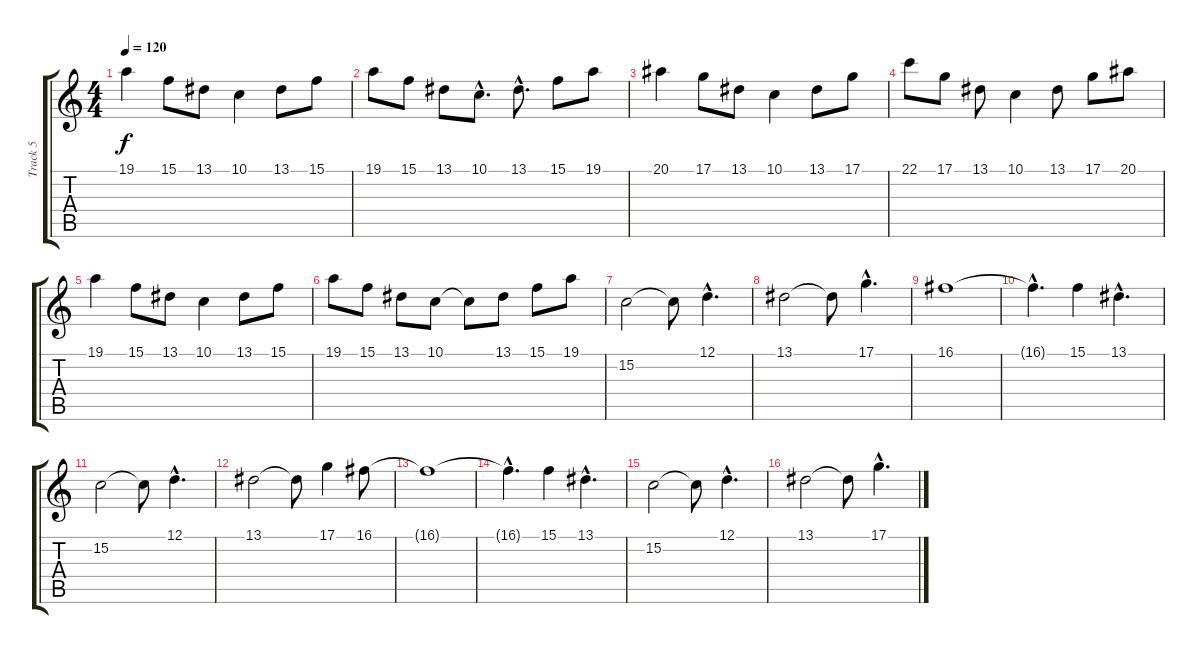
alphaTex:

\track ("Track 5" "Track 5") {instrument fx7echoes}
\staff {score tabs}
\tuning (D4 A3 F3 C3 G2 D2) {hide}
\ts (4 4)
\tempo 120
\clef g2
\ks c
19.1.4{dy f} 15.1.8 13.1.8 10.1.4 13.1.8 15.1.8 |
19.1.8 15.1.8 13.1.8 10.1{hac}.8{d} 13.1{hac}.8{d} 15.1.8 19.1.8 |
20.1.4 17.1.8 13.1.8 10.1.4 13.1.8 17.1.8 |
22.1.8 17.1.8 13.1.8 10.1.4 13.1.8 17.1.8 20.1.8 |
19.1.4 15.1.8 13.1.8 10.1.4 13.1.8 15.1.8 |
19.1.8 15.1.8 13.1.8 10.1.8 10.1{t}.8 13.1.8 15.1.8 19.1.8 |
15.2.2 15.2{t}.8 12.1{hac}.4{d} |
13.1.2 13.1{t}.8 17.1{hac}.4{d} |
16.1.1 |
16.1{hac t}.4{d} 15.1.4 13.1{hac}.4{d} |
15.2.2 15.2{t}.8 12.1{hac}.4{d} |
13.1.2 13.1{t}.8 17.1.4 16.1.8 |
16.1{t}.1 |
16.1{hac t}.4{d} 15.1.4 13.1{hac}.4{d} |
15.2.2 15.2{t}.8 12.1{hac}.4{d} |
13.1.2 13.1{t}.8 17.1{hac}.4{d}
